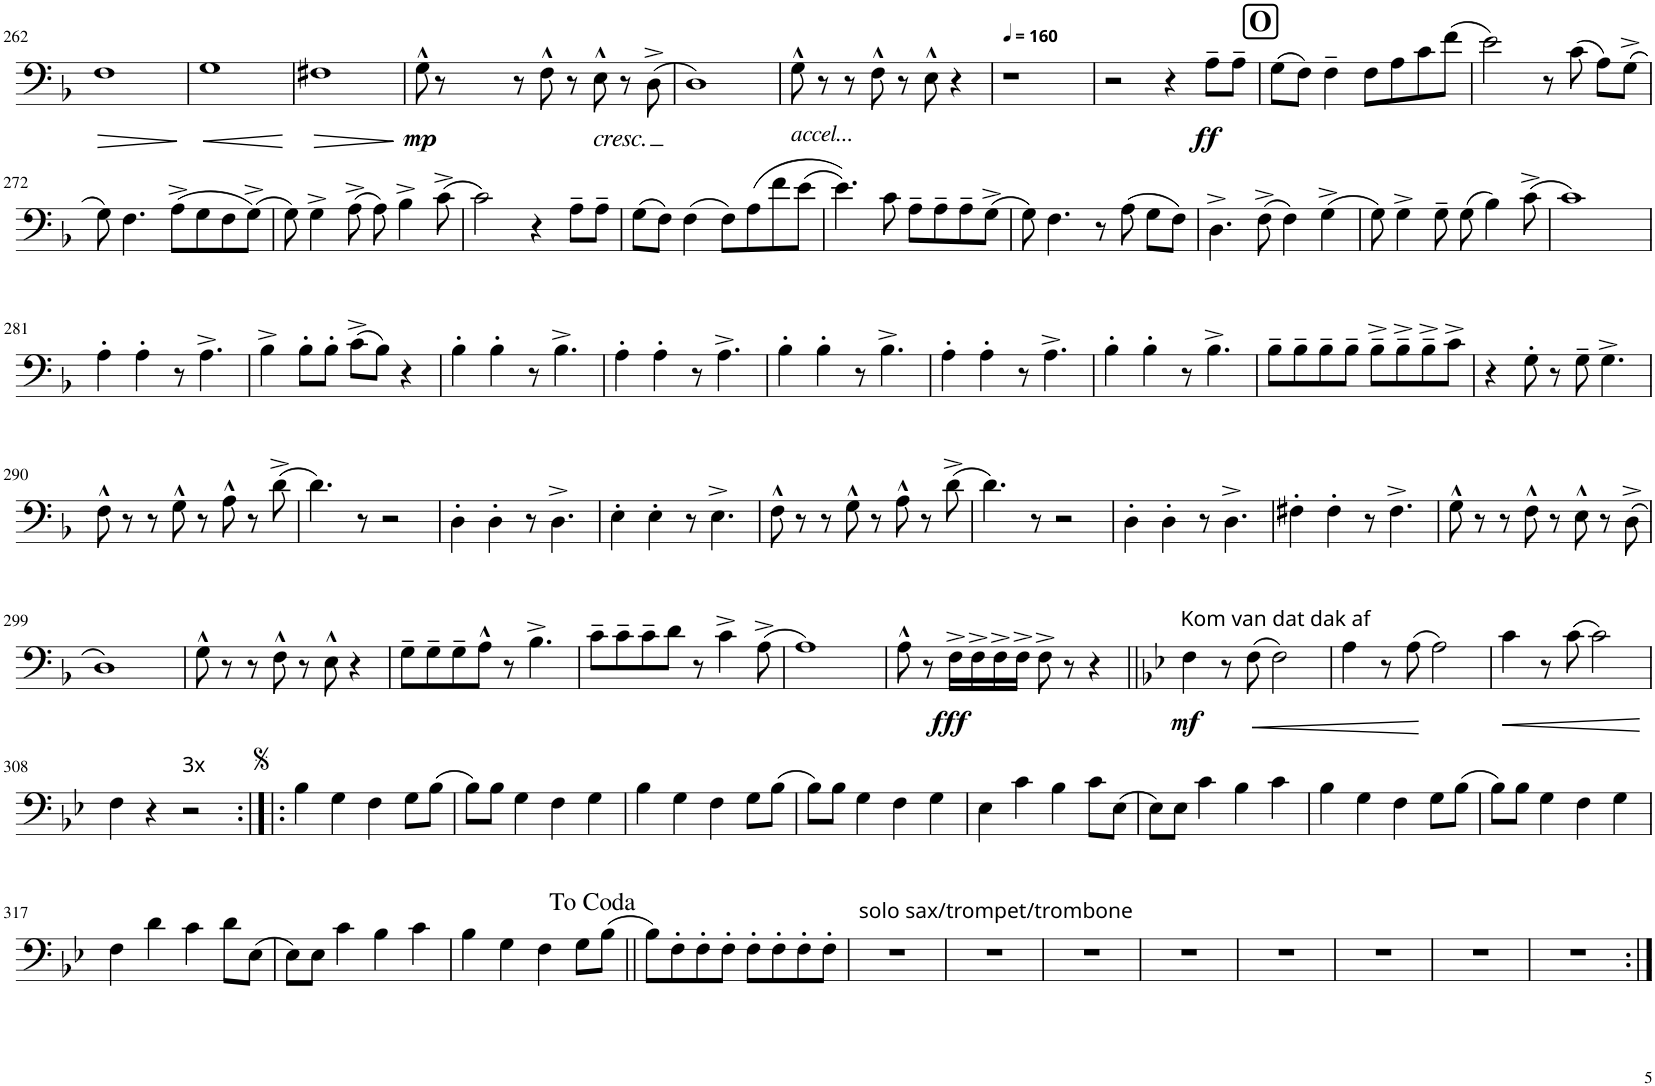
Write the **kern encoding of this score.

**kern	**dynam
*part1	*part1
*staff1	*staff1
*I"Trombone	*
*I'Tbn.	*
!!LO:PB:g=z
*clefF4	*
*k[b-]	*
*M4/4	*
=262	=262
!	!LO:HP:b
1F	>
.	]
=263	=263
!	!LO:HP:b
1G	<
.	[
=264	=264
!	!LO:HP:b
1F#X	>
.	]
=265	=265
!	!LO:DY:b
8G^^\	mp
8r	.
8r	.
8F^^\	.
8r	.
!LO:TX:b:i:t=cresc.	!
8E^^\	.
8r	.
(8D^\	.
=266	=266
1D)	.
=267	=267
!LO:TX:b:i:t=accel...	!
8G^^\	.
8r	.
8r	.
8F^^\	.
8r	.
8E^^\	.
4r	.
=268	=268
*MM160	*
1r	.
=269	=269
2r	.
4r	.
!	!LO:DY:b
8A~\L	ff
8A~\J	.
!!LO:REH:place=s1:a:B:cj:fs=14:t=O
=270	=270
(8G\L	.
8F\J)	.
4F~\	.
8F\L	.
8A\	.
8c\	.
(8f\J	.
=271	=271
2e\)	.
8r	.
(8c\	.
8A\L)	.
(8G^\J	.
!!LO:LB:g=z
=272	=272
8G\)	.
4.F\	.
(8A^\L	.
8G\	.
8F\	.
(8G^\J)	.
=273	=273
8G\)	.
4G^\	.
(8A^\	.
8A\)	.
4B-^\	.
(8c^\	.
=274	=274
2c\)	.
4r	.
8A~\L	.
8A~\J	.
=275	=275
(8G\L	.
8F\J)	.
(4F\	.
8F\L)	.
(8A\	.
8f\	.
(8e\J	.
=276	=276
4.e\))	.
8c\	.
8A~\L	.
8A~\	.
8A~\	.
(8G^\J	.
=277	=277
8G\)	.
4.F\	.
8r	.
(8A\	.
8G\L	.
8F\J)	.
=278	=278
4.D^\	.
(8F^\	.
4F\)	.
(4G^\	.
=279	=279
8G\)	.
4G^\	.
8G~\	.
(8G\	.
4B-\)	.
(8c^\	.
=280	=280
1c)	.
!!LO:LB:g=z
=281	=281
4A'\	.
4A'\	.
8r	.
4.A^\	.
=282	=282
4B-^\	.
8B-'\L	.
8B-'\J	.
(8c^\L	.
8B-\J)	.
4r	.
=283	=283
4B-'\	.
4B-'\	.
8r	.
4.B-^\	.
=284	=284
4A'\	.
4A'\	.
8r	.
4.A^\	.
=285	=285
4B-'\	.
4B-'\	.
8r	.
4.B-^\	.
=286	=286
4A'\	.
4A'\	.
8r	.
4.A^\	.
=287	=287
4B-'\	.
4B-'\	.
8r	.
4.B-^\	.
=288	=288
8B-~\L	.
8B-~\	.
8B-~\	.
8B-~\J	.
8B-~^\L	.
8B-~^\	.
8B-~^\	.
8c^\J	.
=289	=289
4r	.
8G'\	.
8r	.
8G~\	.
4.G^\	.
!!LO:LB:g=z
=290	=290
8F^^\	.
8r	.
8r	.
8G^^\	.
8r	.
8A^^\	.
8r	.
(8d^\	.
=291	=291
4.d\)	.
8r	.
2r	.
=292	=292
4D'\	.
4D'\	.
8r	.
4.D^\	.
=293	=293
4E'\	.
4E'\	.
8r	.
4.E^\	.
=294	=294
8F^^\	.
8r	.
8r	.
8G^^\	.
8r	.
8A^^\	.
8r	.
(8d^\	.
=295	=295
4.d\)	.
8r	.
2r	.
=296	=296
4D'\	.
4D'\	.
8r	.
4.D^\	.
=297	=297
4F#X'\	.
4F#'\	.
8r	.
4.F#^\	.
=298	=298
8G^^\	.
8r	.
8r	.
8F^^\	.
8r	.
8E^^\	.
8r	.
(8D^\	.
!!LO:LB:g=z
=299	=299
1D)	.
=300	=300
8G^^\	.
8r	.
8r	.
8F^^\	.
8r	.
8E^^\	.
4r	.
=301	=301
8G~\L	.
8G~\	.
8G~\	.
8A^^\J	.
8r	.
4.B-^\	.
=302	=302
8c~\L	.
8c~\	.
8c~\	.
8d\J	.
8r	.
4c^\	.
(8A^\	.
=303	=303
1A)	.
=304	=304
8A^^\	.
8r	.
!	!LO:DY:b
16F^\LL	fff
16F^\	.
16F^\	.
16F^\JJ	.
8F^\	.
8r	.
4r	.
=305||	=305||
*k[b-e-]	*
!LO:TX:a:t=Kom van dat dak af	!
!	!LO:DY:b
4F\	mf
8r	.
!	!LO:HP:b
(8F\	<
2F\)	.
.	[
=306	=306
4A\	.
8r	.
(8A\	.
2A\)	.
=307	=307
!	!LO:HP:b
4c\	<
8r	.
(8c\	.
2c\)	.
.	[
!!LO:LB:g=z
=308	=308
4F\	.
4r	.
!LO:TX:a:t=3x	!
2r	.
=309:|!|:	=309:|!|:
4B-\	.
4G\	.
4F\	.
8G\L	.
(8B-\J	.
=310	=310
8B-\L)	.
8B-\J	.
4G\	.
4F\	.
4G\	.
=311	=311
4B-\	.
4G\	.
4F\	.
8G\L	.
(8B-\J	.
=312	=312
8B-\L)	.
8B-\J	.
4G\	.
4F\	.
4G\	.
=313	=313
4E-\	.
4c\	.
4B-\	.
8c\L	.
(8E-\J	.
=314	=314
8E-\L)	.
8E-\J	.
4c\	.
4B-\	.
4c\	.
=315	=315
4B-\	.
4G\	.
4F\	.
8G\L	.
(8B-\J	.
=316	=316
8B-\L)	.
8B-\J	.
4G\	.
4F\	.
4G\	.
!!LO:LB:g=z
=317	=317
4F\	.
4d\	.
4c\	.
8d\L	.
(8E-\J	.
=318	=318
8E-\L)	.
8E-\J	.
4c\	.
4B-\	.
4c\	.
=319	=319
4B-\	.
4G\	.
4F\	.
8G\L	.
(8B-\J	.
=320||	=320||
8B-\L)	.
8F'\	.
8F'\	.
8F'\J	.
8F'\L	.
8F'\	.
8F'\	.
8F'\J	.
=321	=321
!LO:TX:a:t=solo sax/trompet/trombone	!
1r	.
=322	=322
1r	.
=323	=323
1r	.
=324	=324
1r	.
=325	=325
1r	.
=326	=326
1r	.
=327	=327
1r	.
=328	=328
1r	.
=:|!	=:|!
*-	*-
